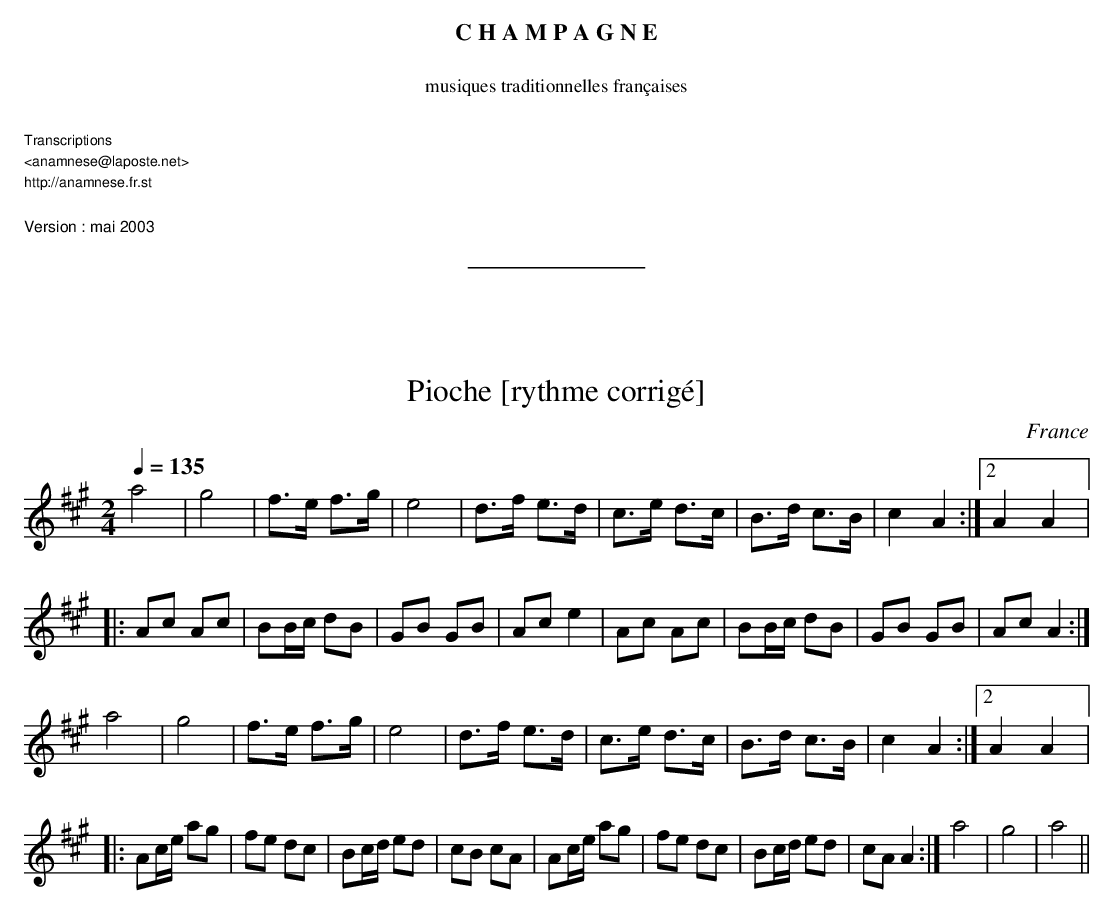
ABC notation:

X:1
T:Pioche [rythme corrigé]
O:France
M:2/4
L:1/8
Q:1/4=135
K:A
a4 | g4 | f>e f>g | e4 | d>f e>d | c>e d>c | B>d c>B | c2A2 :|2 A2A2 |:
Ac Ac | BB/c/ dB | GB GB | Ac e2 | Ac Ac | BB/c/ dB | GB GB | Ac A2 :|
a4 | g4 | f>e f>g | e4 | d>f e>d | c>e d>c | B>d c>B | c2A2 :|2 A2A2 |:
Ac/e/ ag | fe dc | Bc/d/ ed | cB cA | Ac/e/ ag | fe dc | Bc/d/ ed | cA A2 :| a4 | g4 | a4 ||
